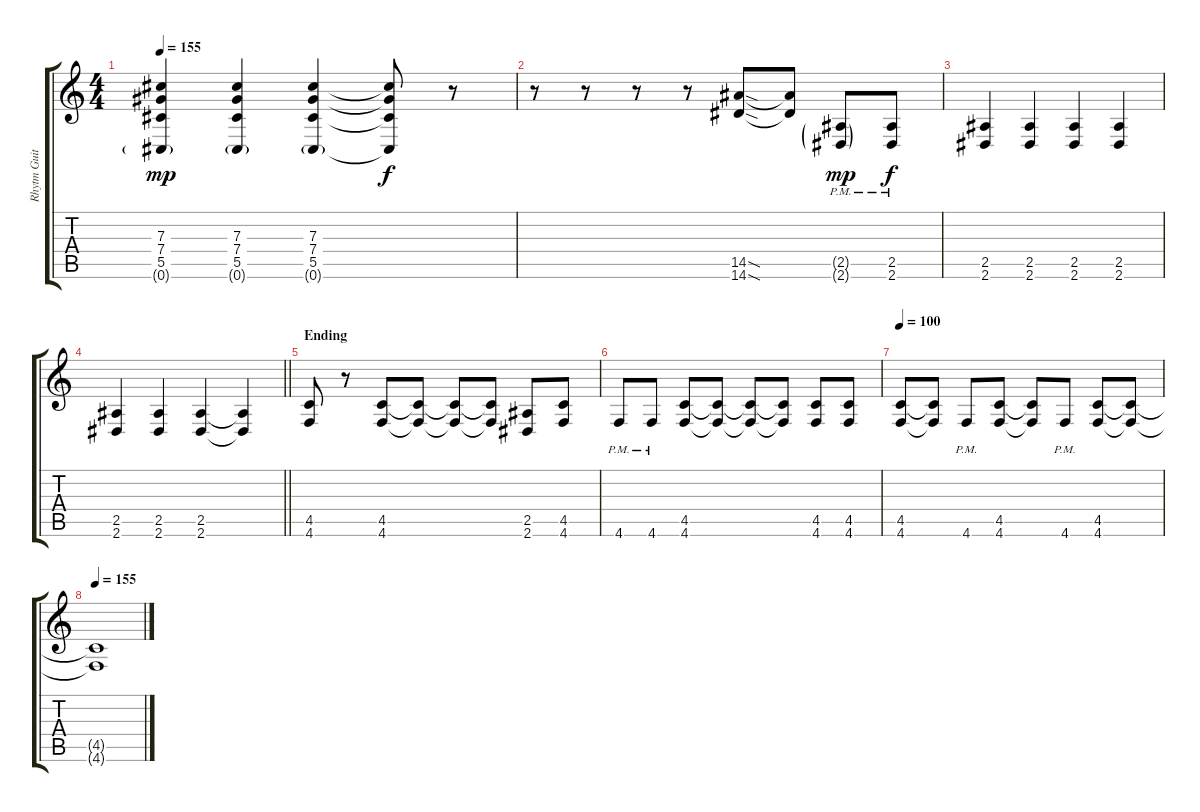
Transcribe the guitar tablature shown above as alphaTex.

\track ("Rhytm Guitar [R]" "Rhytm Guit") {instrument distortionguitar}
\staff {score tabs}
\tuning (Eb4 Bb3 Gb3 Db3 Ab2 Db2) {hide}
\ts (4 4)
\tempo 155
\clef g2
\ks c
(7.3 7.4 5.5 0.6{g}).4{dy mp} (7.3 7.4 5.5 0.6{g}).4 (7.3 7.4 5.5 0.6{g}).4 (7.3{t} 7.4{t} 5.5{t} 0.6{t}).8{dy f} r.8 |
r.8 r.8 r.8 r.8 (14.5{sod} 14.6{sod}).8 (14.5{t} 14.6{t}).8 (2.5{g pm} 2.6{g pm}).8{dy mp} (2.5{pm} 2.6{pm}).8{dy f} |
(2.5 2.6).4 (2.5 2.6).4 (2.5 2.6).4 (2.5 2.6).4 |
\barLineRight lightlight
(2.5 2.6).4 (2.5 2.6).4 (2.5 2.6).4 (2.5{t} 2.6{t}).4 |
\section ("" "Ending")
(4.5 4.6).8 r.8 (4.5 4.6).8 (4.5{t} 4.6{t}).8 (4.5{t} 4.6{t}).8 (4.5{t} 4.6{t}).8 (2.5 2.6).8 (4.5 4.6).8 |
4.6{pm}.8 4.6{pm}.8 (4.5 4.6).8 (4.5{t} 4.6{t}).8 (4.5{t} 4.6{t}).8 (4.5{t} 4.6{t}).8 (4.5 4.6).8 (4.5 4.6).8 |
\tempo 100
(4.5 4.6).8 (4.5{t} 4.6{t}).8 4.6{pm}.8 (4.5 4.6).8 (4.5{t} 4.6{t}).8 4.6{pm}.8 (4.5 4.6).8 (4.5{t} 4.6{t}).8 |
\tempo 155
(4.5{t} 4.6{t}).1
